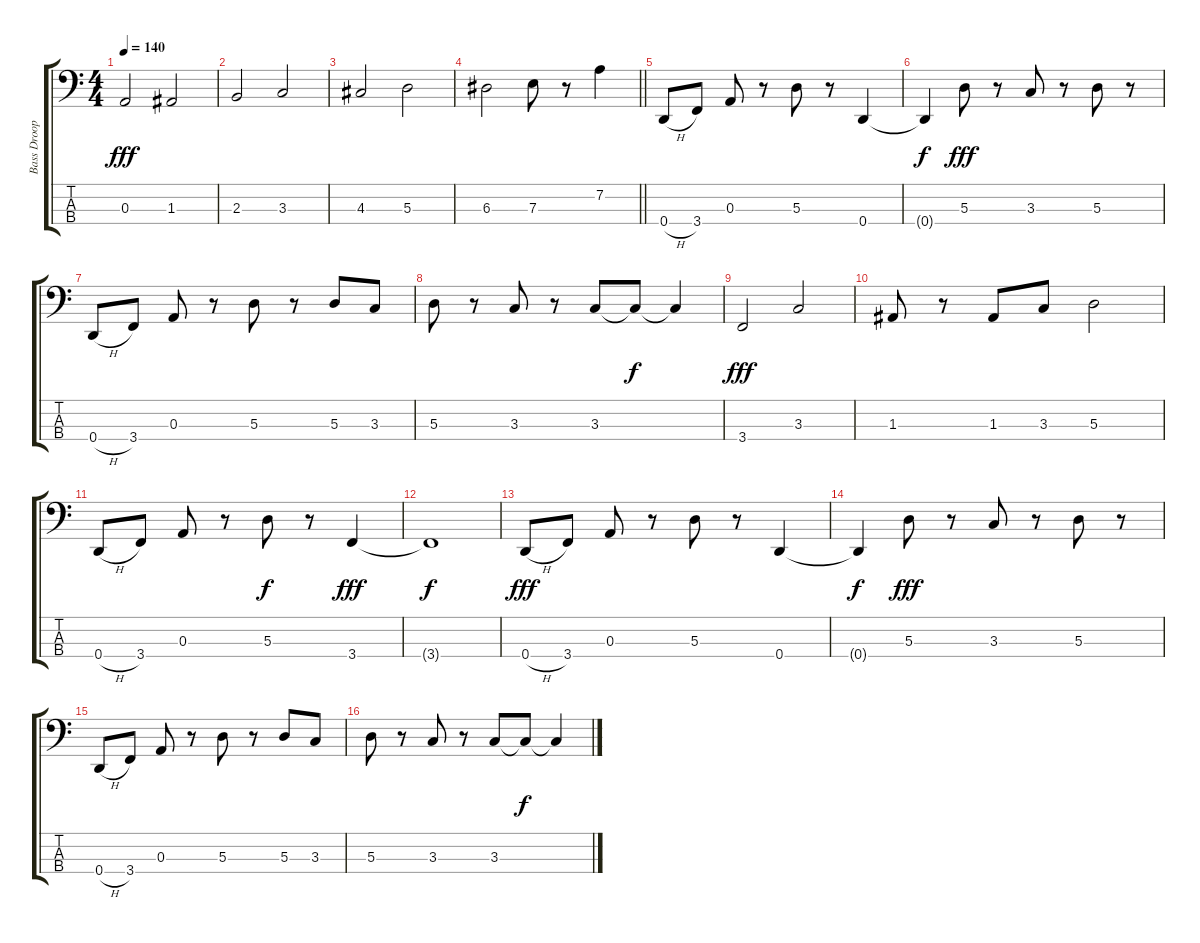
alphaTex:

\track ("Bass Droopped D" "Bass Droop") {instrument electricbassfinger}
\staff {score tabs}
\tuning (G2 D2 A1 D1) {hide}
\ts (4 4)
\tempo 140
\clef f4
\ks c
0.3.2{dy fff} 1.3.2 |
2.3.2 3.3.2 |
4.3.2 5.3.2 |
\barLineRight lightlight
6.3.2 7.3.8 r.8 7.2.4 |
0.4{h}.8 3.4.8 0.3.8 r.8 5.3.8 r.8 0.4.4 |
0.4{t}.4{dy f} 5.3.8{dy fff} r.8 3.3.8 r.8 5.3.8 r.8 |
0.4{h}.8 3.4.8 0.3.8 r.8 5.3.8 r.8 5.3.8 3.3.8 |
5.3.8 r.8 3.3.8 r.8 3.3.8 3.3{t}.8{dy f} 3.3{t}.4 |
3.4.2{dy fff} 3.3.2 |
1.3.8 r.8 1.3.8 3.3.8 5.3.2 |
0.4{h}.8 3.4.8 0.3.8 r.8 5.3.8{dy f} r.8 3.4.4{dy fff} |
3.4{t}.1{dy f} |
0.4{h}.8{dy fff} 3.4.8 0.3.8 r.8 5.3.8 r.8 0.4.4 |
0.4{t}.4{dy f} 5.3.8{dy fff} r.8 3.3.8 r.8 5.3.8 r.8 |
0.4{h}.8 3.4.8 0.3.8 r.8 5.3.8 r.8 5.3.8 3.3.8 |
5.3.8 r.8 3.3.8 r.8 3.3.8 3.3{t}.8{dy f} 3.3{t}.4
